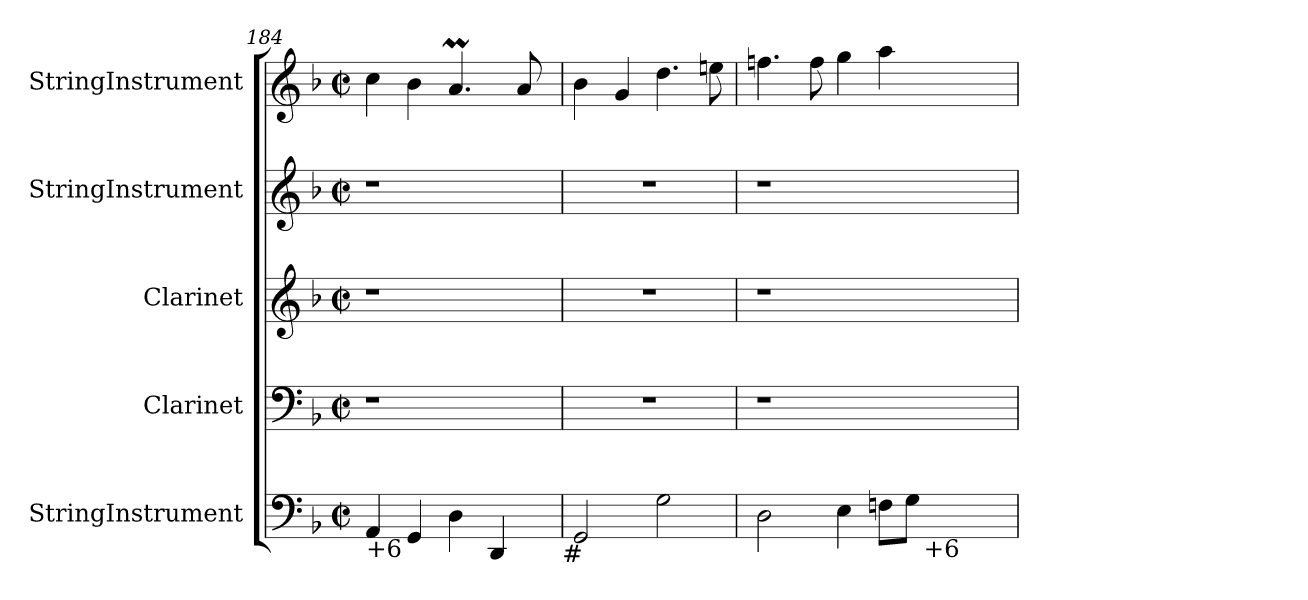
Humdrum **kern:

**kern	**kern	**kern	**kern	**kern
*part5	*part4	*part3	*part2	*part1
*staff5	*staff4	*staff3	*staff2	*staff1
*I"StringInstrument	*I"Clarinet	*I"Clarinet	*I"StringInstrument	*I"StringInstrument
*I'Str	*I'Cl	*I'Cl	*I'Str	*I'Str
*clefF4	*clefF4	*clefG2	*clefG2	*clefG2
*	*ITrd1c2	*ITrd1c2	*	*
*k[b-]	*k[b-e-a-]	*k[b-e-a-]	*k[b-]	*k[b-]
*F:	*E-:	*E-:	*F:	*F:
*M2/2	*M2/2	*M2/2	*M2/2	*M2/2
*met(c|)	*met(c|)	*met(c|)	*met(c|)	*met(c|)
=184	=184	=184	=184	=184
!LO:TX:b:t=+6	!	!	!	!
4AA/	1r	1r	1r	4cc\
4GG/	.	.	.	4b-\
4D\	.	.	.	4.am/
4DD/	.	.	.	.
.	.	.	.	8a/
16ryy	16ryy	16ryy	16ryy	16ryy
!LO:TX:b:t=#	!	!	!	!
=185	=185	=185	=185	=185
2GG/	1r	1r	1r	4b-\
.	.	.	.	4g/
2G\	.	.	.	4.dd\
.	.	.	.	8een\
=186	=186	=186	=186	=186
*^	*	*	*	*
2D\	2...ryy	1r	1r	1r	4.ffn\
.	.	.	.	.	8ff\
4E\	.	.	.	.	4gg\
8Fn\L	.	.	.	.	4aa\
8G\J	.	.	.	.	.
!	!LO:TX:b:t=+6	!	!	!	!
.	2ryy	.	.	.	.
2ryy	.	2ryy	2ryy	2ryy	2ryy
.	16ryy	.	.	.	.
!	!LO:TX:b:t=6	!	!	!	!
*v	*v	*	*	*	*
=	=	=	=	=
*-	*-	*-	*-	*-
